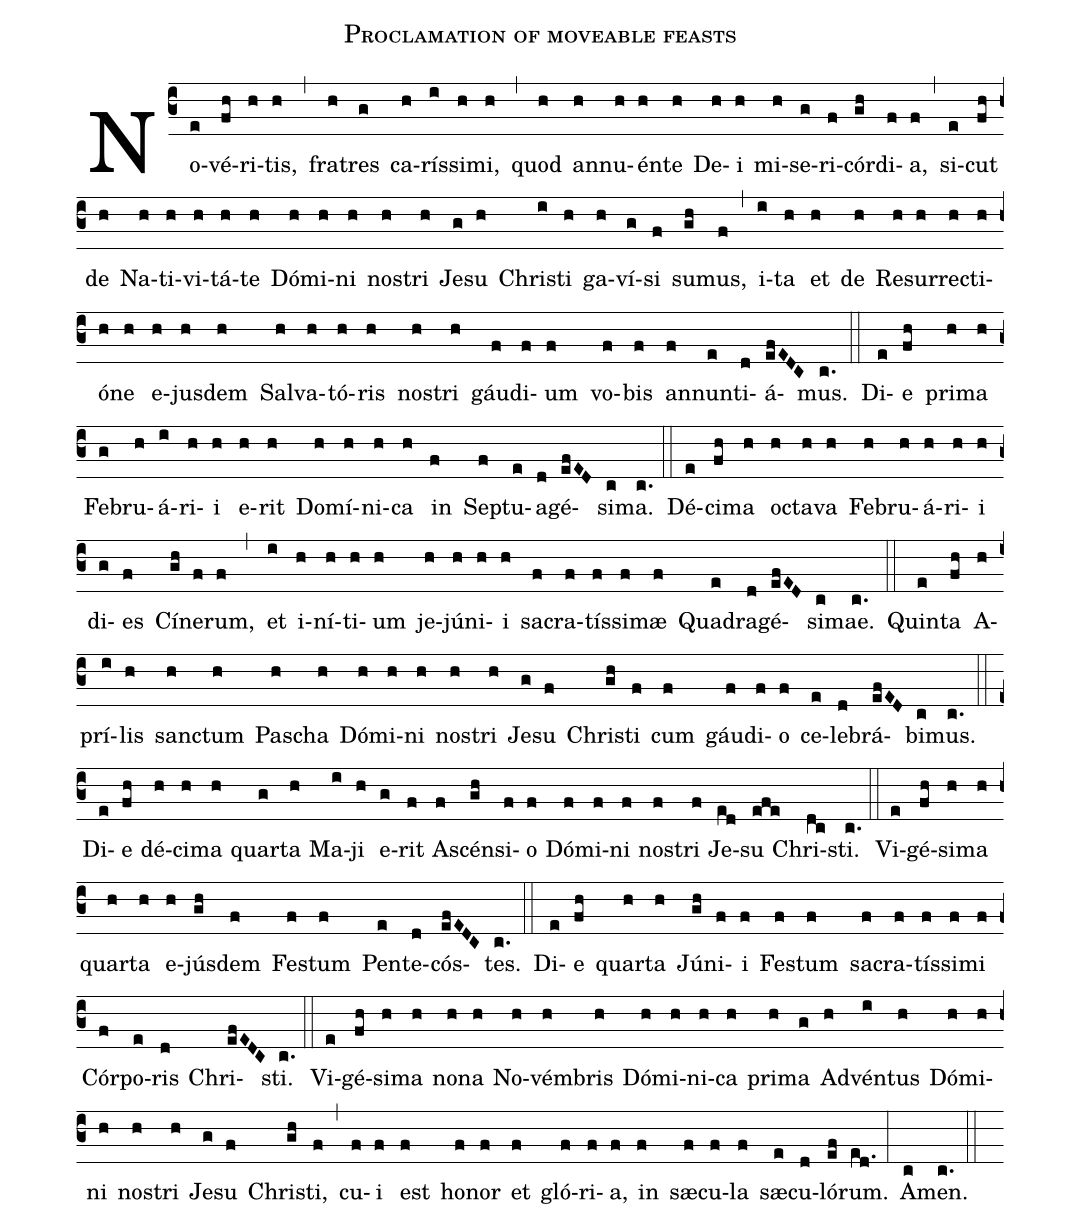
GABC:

name: Proclamation of moveable feasts;
%%
(c3)No(e)vé(fh)ri(h)tis,(h) (,) fra(h)tres(g) ca(h)rí(i)ssi(h)mi,(h) (,)
quod(h) an(h)nu(h)én(h)te(h) De(h)i(h) mi(h)se(g)ri(f)cór(gh)di(f)a,(f) (,)
si(e)cut(fh) de(h) Na(h)ti(h)vi(h)tá(h)te(h)
Dó(h)mi(h)ni(h) nos(h)tri(h) Je(g)su(h) Chri(i)sti(h) ga(h)ví(g)si(f) su(gh)mus,(f) (,)
i(i)ta(h) et(h) de(h) Re(h)sur(h)rec(h)ti(h)ó(h)ne(h)
e(h)jus(h)dem(h) Sal(h)va(h)tó(h)ris(h) nos(h)tri(h) gáu(f)di(f)um(f) vo(f)bis(f)
an(f)nun(e)ti(d)á(efEDC)mus.(c.) (::)
Di(e)e(fh) pri(h)ma(h) Fe(g)bru(h)á(i)ri(h)i(h)
e(h)rit(h)
Do(h)mí(h)ni(h)ca(h) in(f) Se(f)ptu(e)a(d)gé(efED)si(c)ma.(c.) (::)
Dé(e)ci(fh)ma(h) oc(h)ta(h)va(h) Fe(h)bru(h)á(h)ri(h)i(h)
di(g)es(f) Cí(gh)ne(f)rum,(f) (,)
et(i) i(h)ní(h)ti(h)um(h) je(h)jú(h)ni(h)i(h) sa(f)cra(f)tí(f)ssi(f)mæ(f)
Quad(e)ra(d)gé(efED)si(c)mae.(c.)  (::)
Qui(e)nta(fh) A(h)prí(i)lis(h) san(h)ctum(h) Pas(h)cha(h)
Dó(h)mi(h)ni(h) nos(h)tri(h) Je(g)su(f) Chri(gh)sti(f) cum(f) gáu(f)di(f)o(f)
ce(e)le(d)brá(efED)bi(c)mus.(c.) (::)
Di(e)e(fh) dé(h)ci(h)ma(h) quar(g)ta(h) Ma(i)ji(h) e(g)rit(f)
As(f)cén(gh)si(f)o(f) Dó(f)mi(f)ni(f) nos(f)tri(f) Je(ed)su(efe) Chri(dc)sti.(c.) (::)
Vi(e)gé(fh)si(h)ma(h) quar(h)ta(h)  e(h)jús(gh)dem(f) Fes(f)tum(f) Pen(e)te(d)cós(efEDC)tes.(c.) (::)
Di(e)e(fh) quar(h)ta(h) Jú(gh)ni(f)i(f)  Fes(f)tum(f) sa(f)cra(f)tí(f)ssi(f)mi(f) Cór(f)po(e)ris(d) Chri(efEDC)sti.(c.) (::)
Vi(e)gé(fh)si(h)ma(h) no(h)na(h)
No(h)vém(h)bris(h) Dó(h)mi(h)ni(h)ca(h)
pri(h)ma(g) Ad(h)vén(i)tus(h) Dó(h)mi(h)ni(h) nos(h)tri(h)
Je(g)su(f) Chri(gh)sti,(f) (,) cu(f)i(f) est(f) ho(f)nor(f)
et(f) gló(f)ri(f)a,(f) in(f) sæ(f)cu(f)la(f)
sæ(e)cu(d)ló(ef)rum.(ed.) (:) A(c)men.(c.) (::)
